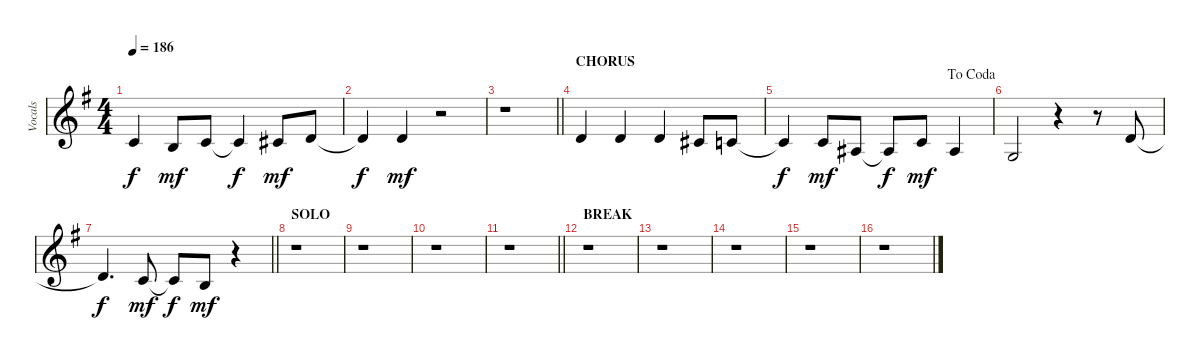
\track ("Vocals" "Vocals") {instrument clarinet}
\staff {score}
\tuning (E4 B3 G3 D3 A2 E2) {hide}
\ts (4 4)
\tempo 186
\clef g2
\ks g
1.2{t}.4{dy f} 0.2.8{dy mf} 1.2.8 1.2{t}.4{dy f} 2.2.8{dy mf} 3.2.8 |
3.2{t}.4{dy f} 3.2.4{dy mf} r.2 |
\barLineRight lightlight
r.1 |
\section ("" "CHORUS")
3.2.4 3.2.4 3.2.4 2.2.8 1.2.8 |
\jump dacoda
1.2{t}.4{dy f} 1.2.8{dy mf} 3.3.8 3.3{t}.8{dy f} 1.2.8{dy mf} 3.3.4 |
0.3.2 r.4 r.8 3.2.8 |
\barLineRight lightlight
3.2{t}.4{d dy f} 1.2.8{dy mf} 1.2{t}.8{dy f} 0.2.8{dy mf} r.4 |
\section ("" "SOLO")
r.1 |
r.1 |
r.1 |
\barLineRight lightlight
r.1 |
\section ("" "BREAK")
r.1 |
r.1 |
r.1 |
r.1 |
r.1
